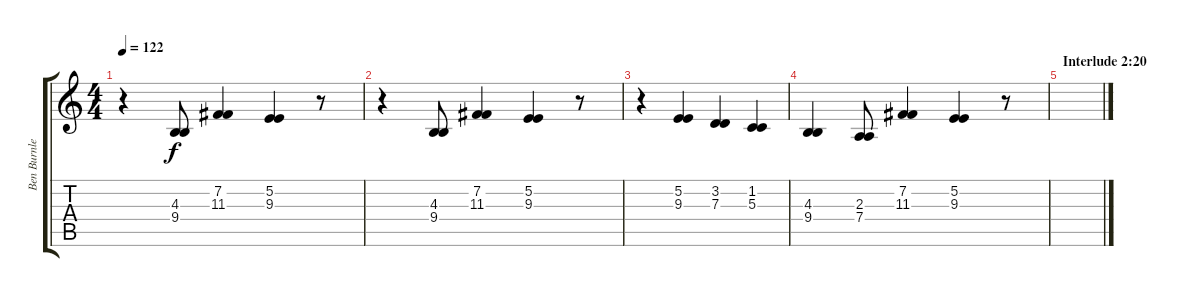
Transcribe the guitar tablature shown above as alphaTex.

\track ("Ben Burnley [Vocals]" "Ben Burnle") {instrument lead1square}
\staff {score tabs}
\tuning (E4 B3 G3 D3 A2 E2) {hide}
\ts (4 4)
\tempo 122
\clef g2
\ks c
r.4{dy f balance 0} (4.3 9.4).8 (7.2 11.3).4 (5.2 9.3).4 r.8 |
r.4 (4.3 9.4).8 (7.2 11.3).4 (5.2 9.3).4 r.8 |
r.4{balance 8} (5.2 9.3).4 (3.2 7.3).4 (1.2 5.3).4 |
(4.3 9.4).4 (2.3 7.4).8 (7.2 11.3).4 (5.2 9.3).4 r.8 |
\section ("" "Interlude 2:20")
